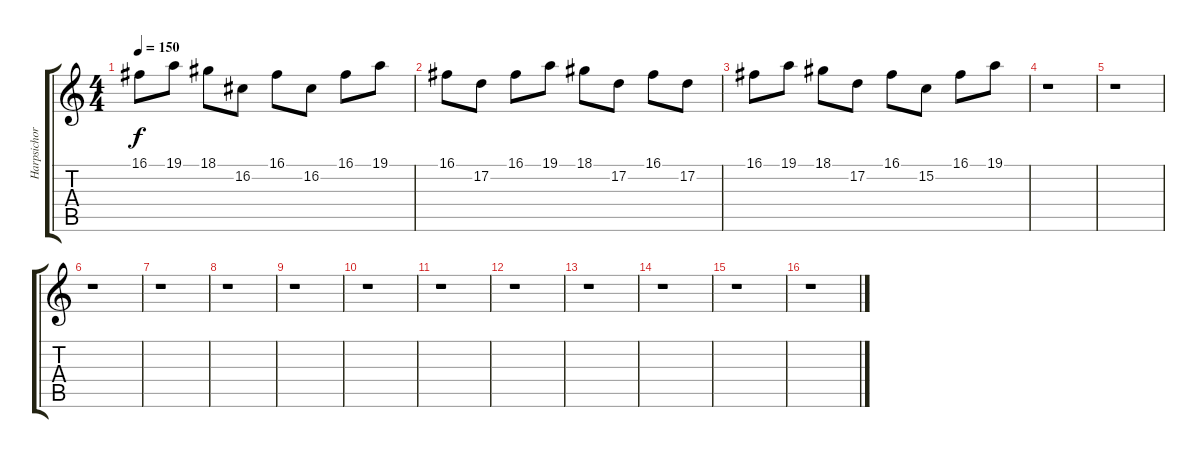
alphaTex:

\track ("Harpsichord" "Harpsichor") {instrument harpsichord}
\staff {score tabs}
\tuning (D4 A3 F3 C3 G2 D2) {hide}
\ts (4 4)
\tempo 150
\clef g2
\ks c
16.1.8{dy f} 19.1.8 18.1.8 16.2.8 16.1.8 16.2.8 16.1.8 19.1.8 |
16.1.8 17.2.8 16.1.8 19.1.8 18.1.8 17.2.8 16.1.8 17.2.8 |
16.1.8 19.1.8 18.1.8 17.2.8 16.1.8 15.2.8 16.1.8 19.1.8 |
r.1 |
r.1 |
r.1 |
r.1 |
r.1 |
r.1 |
r.1 |
r.1 |
r.1 |
r.1 |
r.1 |
r.1 |
r.1
